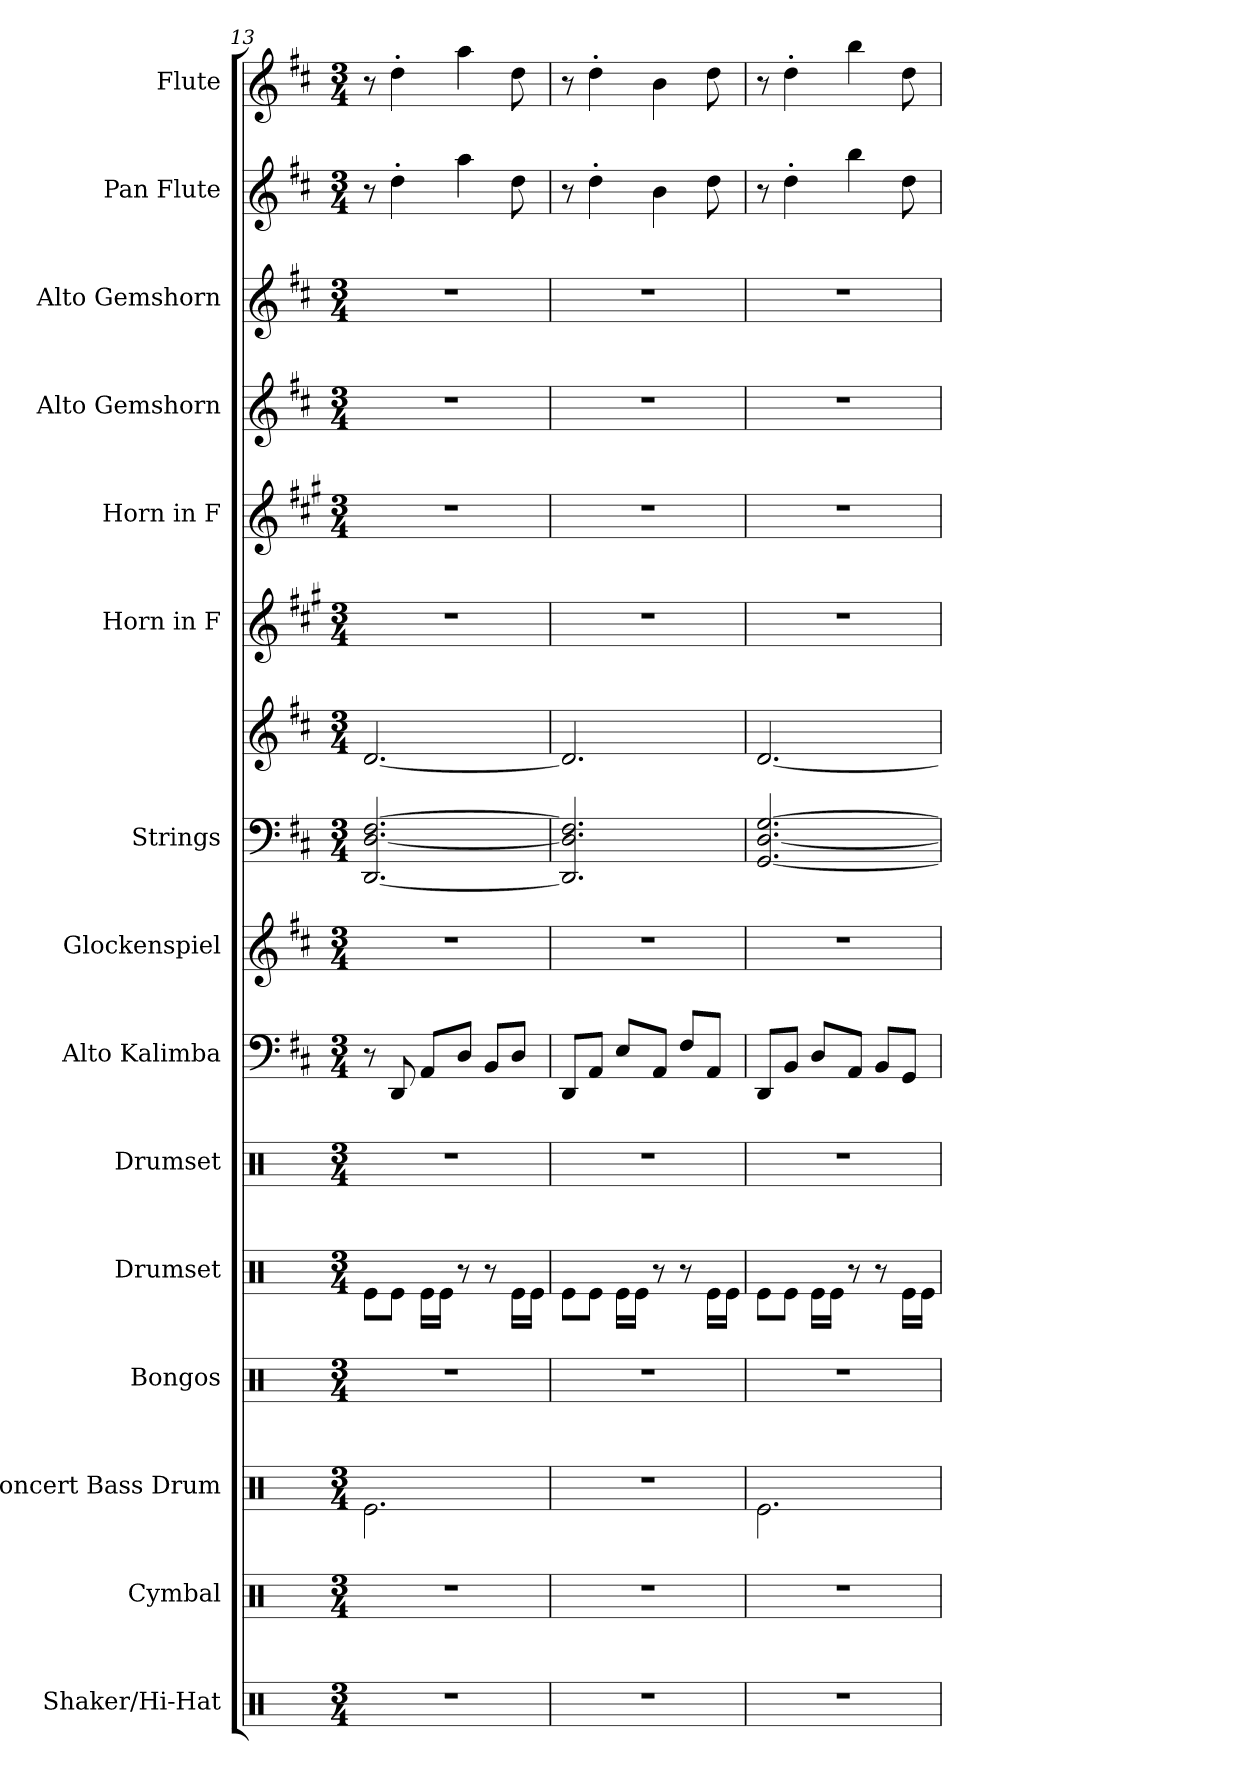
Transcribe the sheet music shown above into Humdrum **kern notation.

**kern	**kern	**kern	**kern	**kern	**kern	**kern	**kern	**kern	**kern	**kern	**kern	**kern	**kern	**kern	**kern
*part15	*part14	*part13	*part12	*part11	*part10	*part9	*part8	*part7	*part7	*part6	*part5	*part4	*part3	*part2	*part1
*staff16	*staff15	*staff14	*staff13	*staff12	*staff11	*staff10	*staff9	*staff8	*staff7	*staff6	*staff5	*staff4	*staff3	*staff2	*staff1
*I"Shaker/Hi-Hat	*I"Cymbal	*I"Concert Bass Drum	*I"Bongos	*I"Drumset	*I"Drumset	*I"Alto Kalimba	*I"Glockenspiel	*I"Strings	*	*I"Horn in F	*I"Horn in F	*I"Alto Gemshorn	*I"Alto Gemshorn	*I"Pan Flute	*I"Flute
*I'Sh/HH	*I'Cym.	*I'Con. BD	*I'Bon.	*I'D. Set	*I'D. Set	*I'A. Kal.	*I'Glock.	*I'St.	*	*	*	*I'A. Gh.	*I'A. Gh.	*I'Pn. Fl.	*I'Fl.
*clefX	*clefX	*clefX	*clefX	*clefX	*clefX	*clefF4	*clefG2	*clefF4	*clefG2	*clefG2	*clefG2	*clefG2	*clefG2	*clefG2	*clefG2
*	*	*	*	*	*	*	*ITrd-14c-24	*	*	*ITrd4c7	*ITrd4c7	*	*	*	*
*k[]	*k[]	*k[]	*k[]	*k[]	*k[]	*k[f#c#]	*k[f#c#]	*k[f#c#]	*k[f#c#]	*k[f#c#]	*k[f#c#]	*k[f#c#]	*k[f#c#]	*k[f#c#]	*k[f#c#]
*M3/4	*M3/4	*M3/4	*M3/4	*M3/4	*M3/4	*M3/4	*M3/4	*M3/4	*M3/4	*M3/4	*M3/4	*M3/4	*M3/4	*M3/4	*M3/4
=13	=13	=13	=13	=13	=13	=13	=13	=13	=13	=13	=13	=13	=13	=13	=13
2.r	2.r	2.Re\	2.r	8Re\L	2.r	8r	2.r	[2.DD/ [2.D/ [2.F#/	[2.d/	2.r	2.r	2.r	2.r	8r	8r
.	.	.	.	8Re\J	.	8DD/	.	.	.	.	.	.	.	4dd'\	4dd'\
.	.	.	.	16Re\LL	.	8AA/L	.	.	.	.	.	.	.	.	.
.	.	.	.	16Re\JJ	.	.	.	.	.	.	.	.	.	.	.
.	.	.	.	8r	.	8D/J	.	.	.	.	.	.	.	4aa\	4aa\
.	.	.	.	8r	.	8BB/L	.	.	.	.	.	.	.	.	.
.	.	.	.	16Re\LL	.	8D/J	.	.	.	.	.	.	.	8dd\	8dd\
.	.	.	.	16Re\JJ	.	.	.	.	.	.	.	.	.	.	.
=14	=14	=14	=14	=14	=14	=14	=14	=14	=14	=14	=14	=14	=14	=14	=14
2.r	2.r	2.r	2.r	8Re\L	2.r	8DD/L	2.r	2.DD/] 2.D/] 2.F#/]	2.d/]	2.r	2.r	2.r	2.r	8r	8r
.	.	.	.	8Re\J	.	8AA/J	.	.	.	.	.	.	.	4dd'\	4dd'\
.	.	.	.	16Re\LL	.	8E/L	.	.	.	.	.	.	.	.	.
.	.	.	.	16Re\JJ	.	.	.	.	.	.	.	.	.	.	.
.	.	.	.	8r	.	8AA/J	.	.	.	.	.	.	.	4b\	4b\
.	.	.	.	8r	.	8F#/L	.	.	.	.	.	.	.	.	.
.	.	.	.	16Re\LL	.	8AA/J	.	.	.	.	.	.	.	8dd\	8dd\
.	.	.	.	16Re\JJ	.	.	.	.	.	.	.	.	.	.	.
!!LO:PB:g=z
=15	=15	=15	=15	=15	=15	=15	=15	=15	=15	=15	=15	=15	=15	=15	=15
2.r	2.r	2.Re\	2.r	8Re\L	2.r	8DD/L	2.r	[2.GG/ [2.D/ [2.G/	[2.d/	2.r	2.r	2.r	2.r	8r	8r
.	.	.	.	8Re\J	.	8BB/J	.	.	.	.	.	.	.	4dd'\	4dd'\
.	.	.	.	16Re\LL	.	8D/L	.	.	.	.	.	.	.	.	.
.	.	.	.	16Re\JJ	.	.	.	.	.	.	.	.	.	.	.
.	.	.	.	8r	.	8AA/J	.	.	.	.	.	.	.	4bb\	4bb\
.	.	.	.	8r	.	8BB/L	.	.	.	.	.	.	.	.	.
.	.	.	.	16Re\LL	.	8GG/J	.	.	.	.	.	.	.	8dd\	8dd\
.	.	.	.	16Re\JJ	.	.	.	.	.	.	.	.	.	.	.
=	=	=	=	=	=	=	=	=	=	=	=	=	=	=	=
*-	*-	*-	*-	*-	*-	*-	*-	*-	*-	*-	*-	*-	*-	*-	*-
